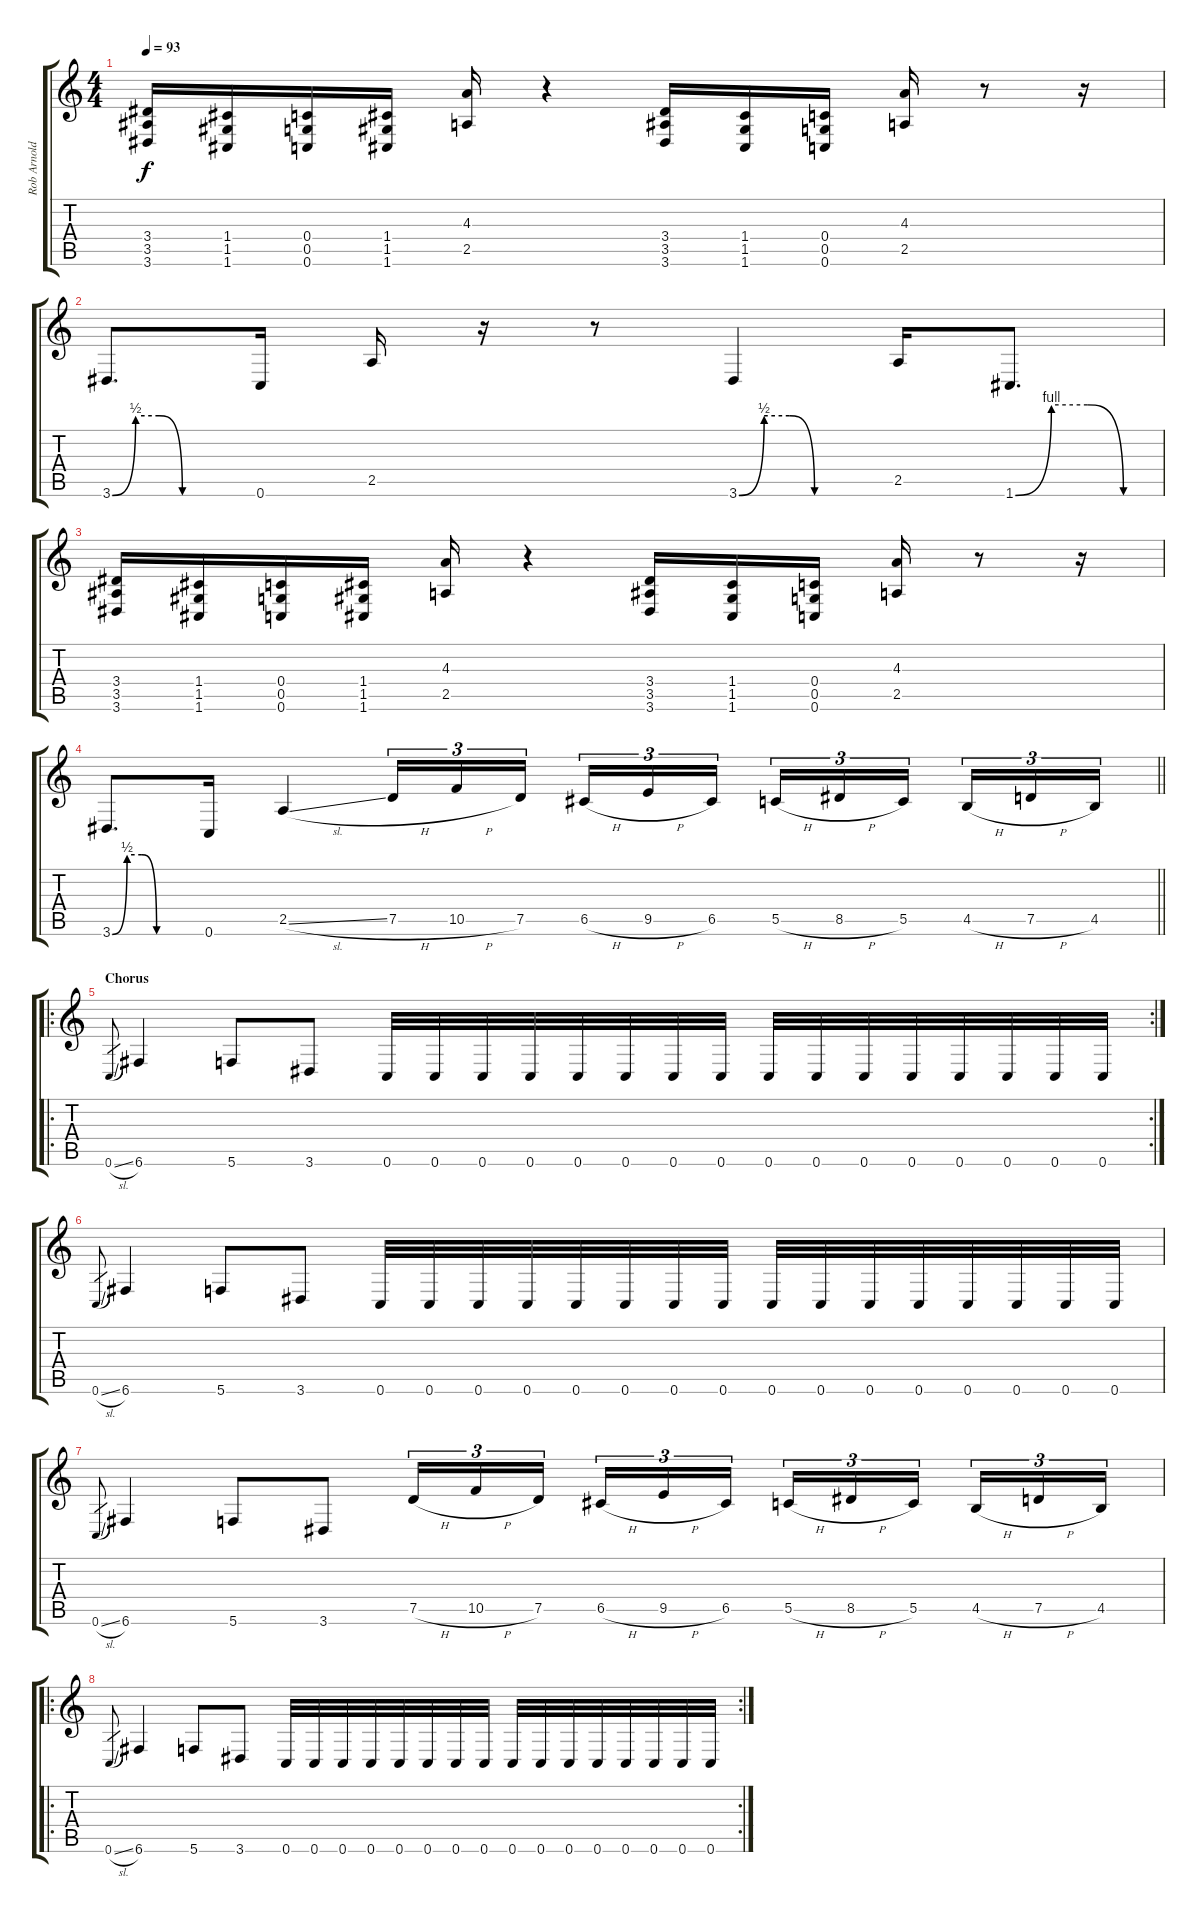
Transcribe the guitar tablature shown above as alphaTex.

\track ("Rob Arnold" "Rob Arnold") {instrument distortionguitar}
\staff {score tabs}
\tuning (D4 A3 F3 C3 G2 C2) {hide}
\ts (4 4)
\tempo 93
\clef g2
\ks c
(3.4 3.5 3.6).16{dy f} (1.4 1.5 1.6).16 (0.4 0.5 0.6).16 (1.4 1.5 1.6).16 (4.3 2.5).16 r.4 (3.4 3.5 3.6).16 (1.4 1.5 1.6).16 (0.4 0.5 0.6).16 (4.3 2.5).16 r.8 r.16 |
3.6{be (custom 0 0 10 2 20 2 30 0 60 0)}.8{d} 0.6.16 2.5.16 r.16 r.8 3.6{be (custom 0 0 10 2 20 2 30 0 60 0)}.4 2.5.16 1.6{be (custom 0 0 15 4 30 4 45 0 60 0)}.8{d} |
(3.4 3.5 3.6).16 (1.4 1.5 1.6).16 (0.4 0.5 0.6).16 (1.4 1.5 1.6).16 (4.3 2.5).16 r.4 (3.4 3.5 3.6).16 (1.4 1.5 1.6).16 (0.4 0.5 0.6).16 (4.3 2.5).16 r.8 r.16 |
\barLineRight lightlight
3.6{be (custom 0 0 10 2 20 2 30 0 60 0)}.8{d} 0.6.16 2.5{sl}.4 7.5{h}.16{tu (3 2)} 10.5{h}.16{tu (3 2)} 7.5.16{tu (3 2) beam splitsecondary} 6.5{h}.16{tu (3 2)} 9.5{h}.16{tu (3 2)} 6.5.16{tu (3 2)} 5.5{h}.16{tu (3 2)} 8.5{h}.16{tu (3 2)} 5.5.16{tu (3 2) beam splitsecondary} 4.5{h}.16{tu (3 2)} 7.5{h}.16{tu (3 2)} 4.5.16{tu (3 2)} |
\ro
\rc 2
\section ("" "Chorus")
0.6{sl}.8{gr} 6.6.4 5.6.8 3.6.8 0.6.32 0.6.32 0.6.32 0.6.32 0.6.32 0.6.32 0.6.32 0.6.32 0.6.32 0.6.32 0.6.32 0.6.32 0.6.32 0.6.32 0.6.32 0.6.32 |
0.6{sl}.8{gr} 6.6.4 5.6.8 3.6.8 0.6.32 0.6.32 0.6.32 0.6.32 0.6.32 0.6.32 0.6.32 0.6.32 0.6.32 0.6.32 0.6.32 0.6.32 0.6.32 0.6.32 0.6.32 0.6.32 |
0.6{sl}.8{gr} 6.6.4 5.6.8 3.6.8 7.5{h}.16{tu (3 2)} 10.5{h}.16{tu (3 2)} 7.5.16{tu (3 2) beam splitsecondary} 6.5{h}.16{tu (3 2)} 9.5{h}.16{tu (3 2)} 6.5.16{tu (3 2)} 5.5{h}.16{tu (3 2)} 8.5{h}.16{tu (3 2)} 5.5.16{tu (3 2) beam splitsecondary} 4.5{h}.16{tu (3 2)} 7.5{h}.16{tu (3 2)} 4.5.16{tu (3 2)} |
\ro
\rc 2
0.6{sl}.8{gr} 6.6.4 5.6.8 3.6.8 0.6.32 0.6.32 0.6.32 0.6.32 0.6.32 0.6.32 0.6.32 0.6.32 0.6.32 0.6.32 0.6.32 0.6.32 0.6.32 0.6.32 0.6.32 0.6.32
